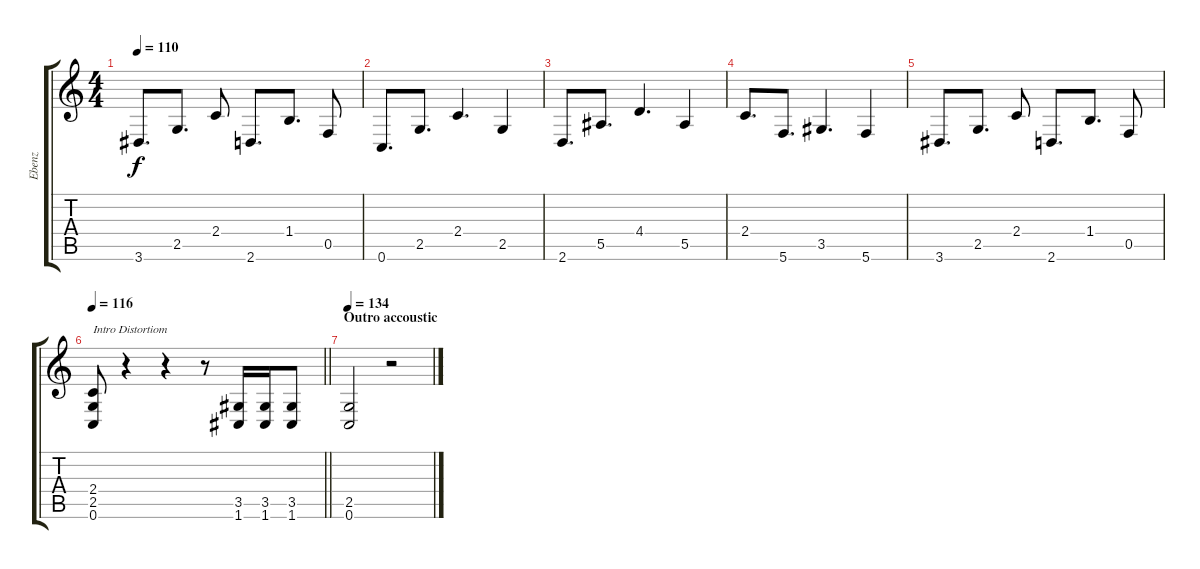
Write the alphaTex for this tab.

\track ("Ebenz" "Ebenz") {instrument distortionguitar}
\staff {score tabs}
\tuning (C4 G3 Eb3 Bb2 F2 C2) {hide}
\ts (4 4)
\tempo 110
\clef g2
\ks c
3.6.8{d dy f} 2.5.8{d} 2.4.8 2.6.8{d} 1.4.8{d} 0.5.8 |
0.6.8{d} 2.5.8{d} 2.4.4{d} 2.5.4 |
2.6.8{d} 5.5.8{d} 4.4.4{d} 5.5.4 |
2.4.8{d} 5.6.8{d} 3.5.4{d} 5.6.4 |
3.6.8{d} 2.5.8{d} 2.4.8 2.6.8{d} 1.4.8{d} 0.5.8 |
\tempo 116
\barLineRight lightlight
(2.4 2.5 0.6).8{txt "Intro Distortiom"} r.4 r.4 r.8 (3.5 1.6).16 (3.5 1.6).16 (3.5 1.6).8 |
\section ("" "Outro accoustic")
\tempo 134
(2.5 0.6).2 r.2
